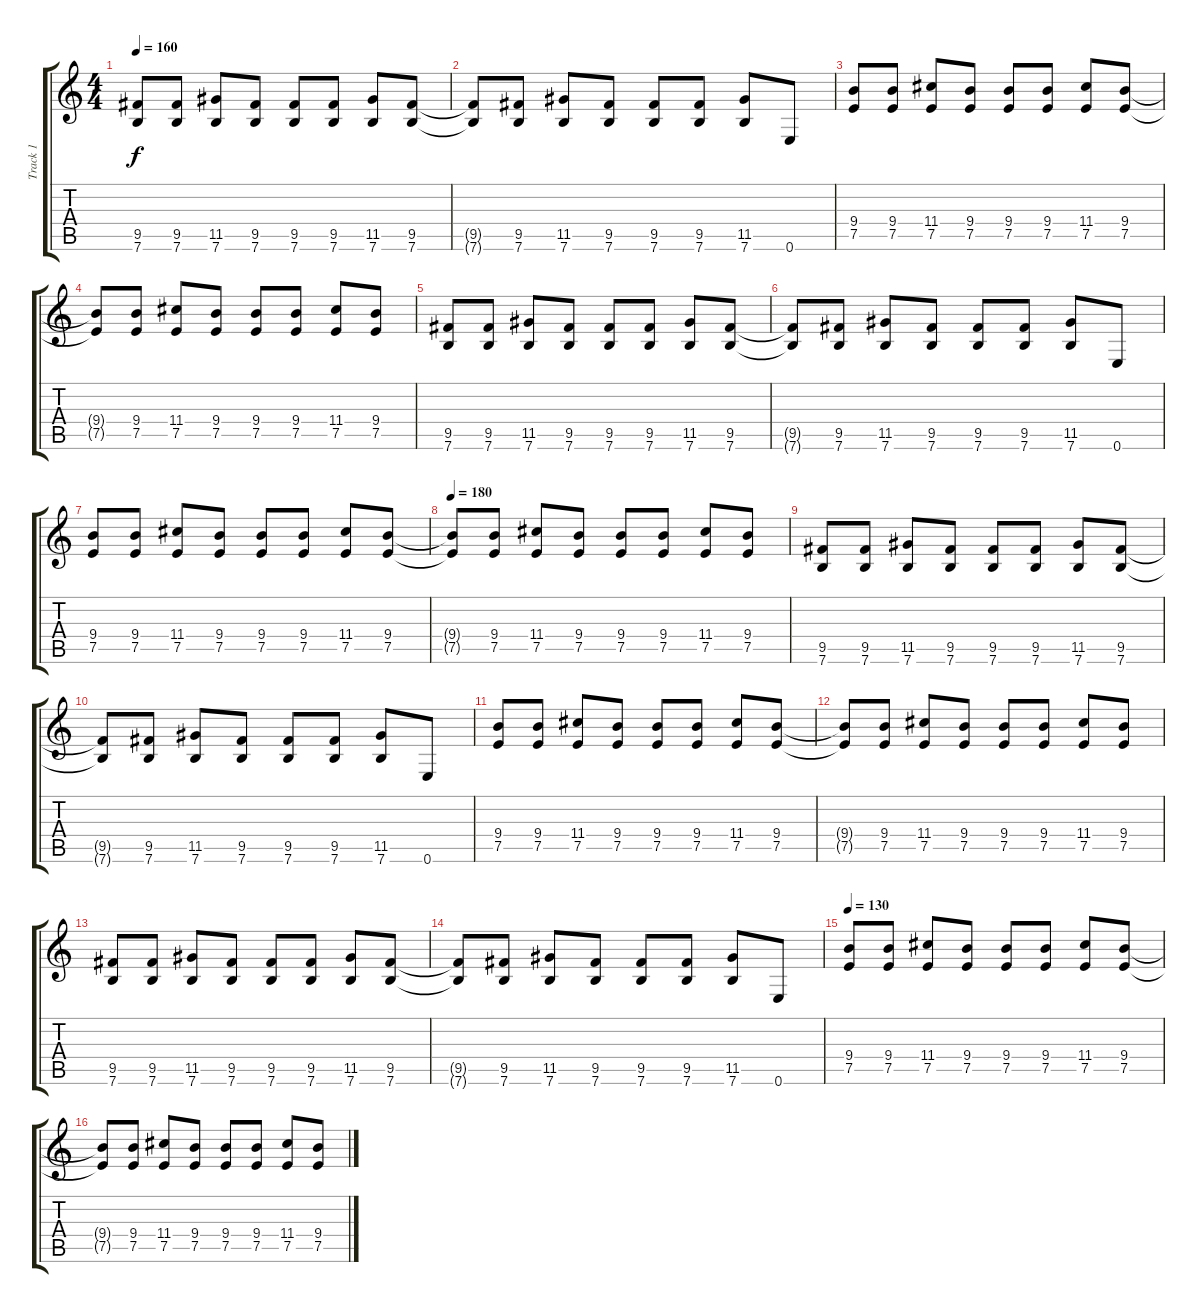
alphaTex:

\track ("Track 1" "Track 1") {instrument overdrivenguitar}
\staff {score tabs}
\tuning (E4 B3 G3 D3 A2 E2) {hide}
\ts (4 4)
\tempo 160
\clef g2
\ks c
(9.5 7.6).8{dy f} (9.5 7.6).8 (11.5 7.6).8 (9.5 7.6).8 (9.5 7.6).8 (9.5 7.6).8 (11.5 7.6).8 (9.5 7.6).8 |
(9.5{t} 7.6{t}).8 (9.5 7.6).8 (11.5 7.6).8 (9.5 7.6).8 (9.5 7.6).8 (9.5 7.6).8 (11.5 7.6).8 0.6.8 |
(9.4 7.5).8 (9.4 7.5).8 (11.4 7.5).8 (9.4 7.5).8 (9.4 7.5).8 (9.4 7.5).8 (11.4 7.5).8 (9.4 7.5).8 |
(9.4{t} 7.5{t}).8 (9.4 7.5).8 (11.4 7.5).8 (9.4 7.5).8 (9.4 7.5).8 (9.4 7.5).8 (11.4 7.5).8 (9.4 7.5).8 |
(9.5 7.6).8 (9.5 7.6).8 (11.5 7.6).8 (9.5 7.6).8 (9.5 7.6).8 (9.5 7.6).8 (11.5 7.6).8 (9.5 7.6).8 |
(9.5{t} 7.6{t}).8 (9.5 7.6).8 (11.5 7.6).8 (9.5 7.6).8 (9.5 7.6).8 (9.5 7.6).8 (11.5 7.6).8 0.6.8 |
(9.4 7.5).8 (9.4 7.5).8 (11.4 7.5).8 (9.4 7.5).8 (9.4 7.5).8 (9.4 7.5).8 (11.4 7.5).8 (9.4 7.5).8 |
\tempo 180
(9.4{t} 7.5{t}).8 (9.4 7.5).8 (11.4 7.5).8 (9.4 7.5).8 (9.4 7.5).8 (9.4 7.5).8 (11.4 7.5).8 (9.4 7.5).8 |
(9.5 7.6).8 (9.5 7.6).8 (11.5 7.6).8 (9.5 7.6).8 (9.5 7.6).8 (9.5 7.6).8 (11.5 7.6).8 (9.5 7.6).8 |
(9.5{t} 7.6{t}).8 (9.5 7.6).8 (11.5 7.6).8 (9.5 7.6).8 (9.5 7.6).8 (9.5 7.6).8 (11.5 7.6).8 0.6.8 |
(9.4 7.5).8 (9.4 7.5).8 (11.4 7.5).8 (9.4 7.5).8 (9.4 7.5).8 (9.4 7.5).8 (11.4 7.5).8 (9.4 7.5).8 |
(9.4{t} 7.5{t}).8 (9.4 7.5).8 (11.4 7.5).8 (9.4 7.5).8 (9.4 7.5).8 (9.4 7.5).8 (11.4 7.5).8 (9.4 7.5).8 |
(9.5 7.6).8 (9.5 7.6).8 (11.5 7.6).8 (9.5 7.6).8 (9.5 7.6).8 (9.5 7.6).8 (11.5 7.6).8 (9.5 7.6).8 |
(9.5{t} 7.6{t}).8 (9.5 7.6).8 (11.5 7.6).8 (9.5 7.6).8 (9.5 7.6).8 (9.5 7.6).8 (11.5 7.6).8 0.6.8 |
\tempo 130
(9.4 7.5).8 (9.4 7.5).8 (11.4 7.5).8 (9.4 7.5).8 (9.4 7.5).8 (9.4 7.5).8 (11.4 7.5).8 (9.4 7.5).8 |
(9.4{t} 7.5{t}).8 (9.4 7.5).8 (11.4 7.5).8 (9.4 7.5).8 (9.4 7.5).8 (9.4 7.5).8 (11.4 7.5).8 (9.4 7.5).8
